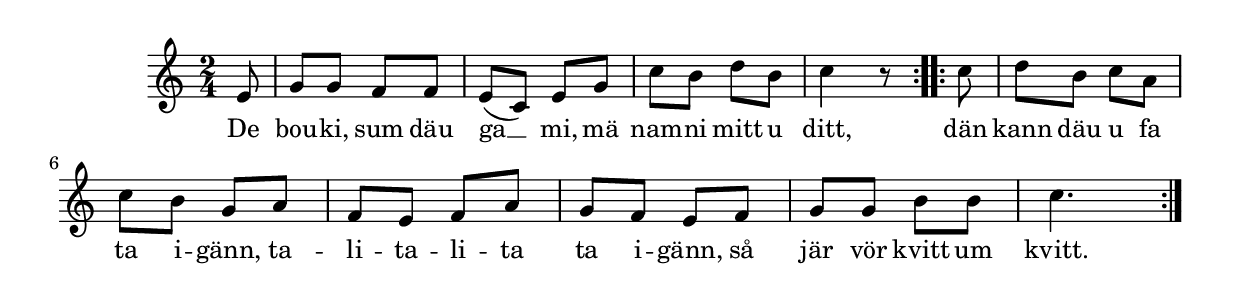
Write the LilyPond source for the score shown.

{
\time 2/4
\key c \major

\repeat volta 2 { 
 \partial 8
 e'8  | 
 g' g' f' f'  | 
 e'-( c'-) e' g'  | 
 c'' b' d'' b'  | 
 c''4 r8
 } %( endrepeat )% 
\repeat volta 2 { 
 c''  | 
 d'' b' c'' a'  | 
 c'' b' g' a'  | 
 f' e' f' a'  | 
 g' f' e' f'  | 
 g' g' b' b'  | 
 c''4.
 } %( endrepeat )% 
 }
 \addlyrics {
     De bou -- ki, sum däu ga __ mi, mä nam -- ni mitt u
     ditt, dän kann däu u fa ta i -- gänn, ta -- li -- ta -- li -- ta
     ta i -- gänn, så jär vör kvitt um kvitt.
}
